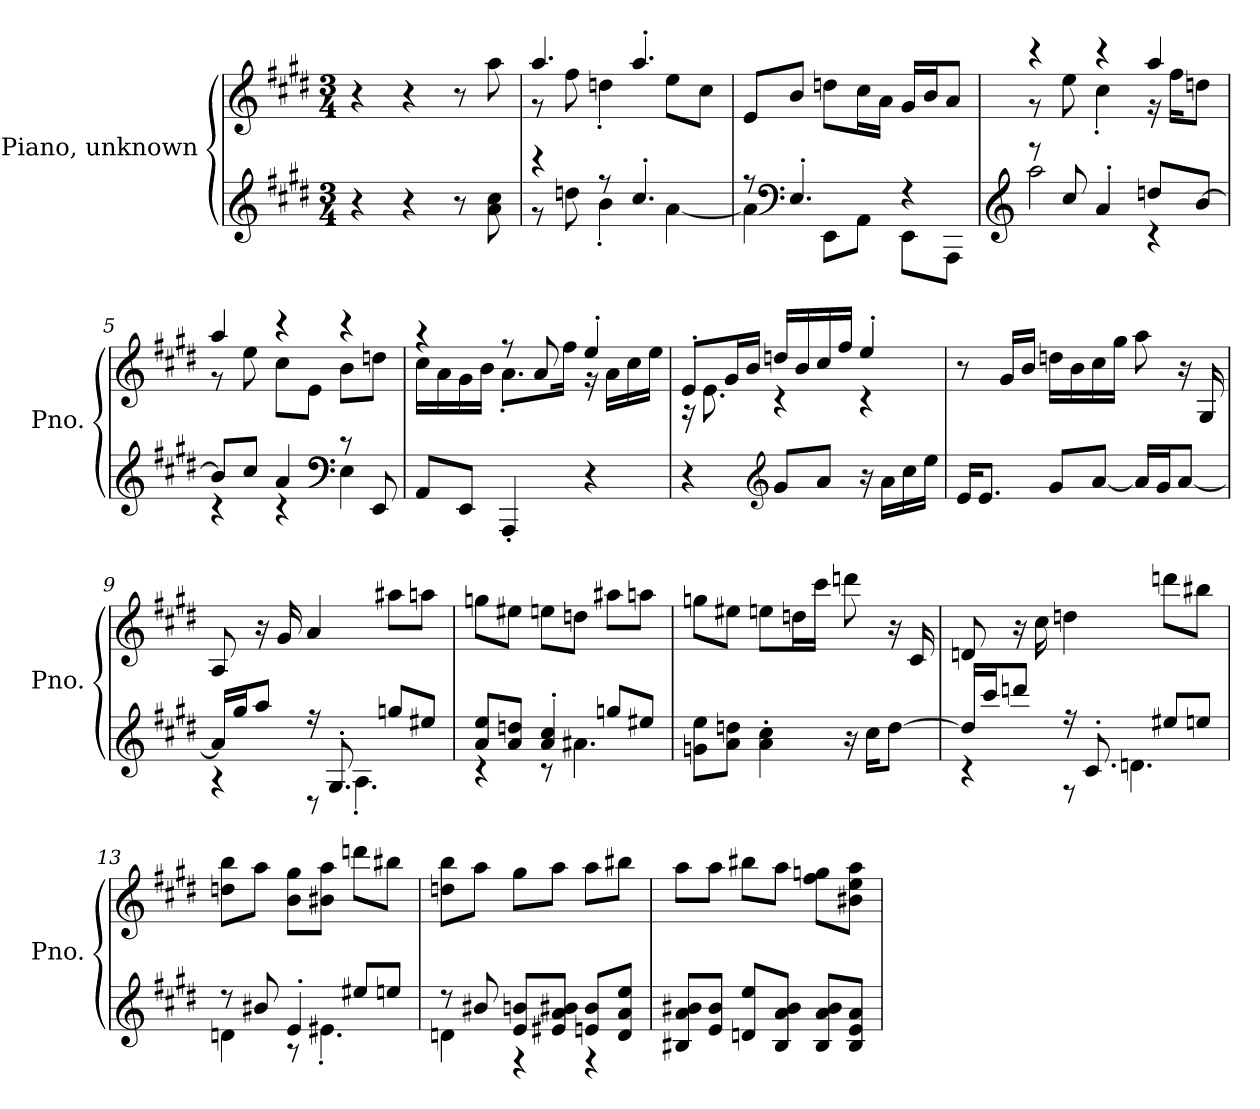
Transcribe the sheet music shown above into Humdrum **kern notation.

**kern	**kern
*part1	*part1
*staff2	*staff1
*I"Piano, unknown	*
*I'Pno.	*
*clefG2	*clefG2
*k[f#c#g#d#]	*k[f#c#g#d#]
*M3/4	*M3/4
*MM115	*MM115
=1	=1
4r	4r
4r	4r
8r	8r
8a\ 8cc#\	8aa\
=2	=2
*^	*^
4r	8r	4.aa/	8r
.	8ddn\	.	8ff#\
8r	4b'\	.	4ddn'\
4.cc#'/	.	4.aa'/	.
.	[4a\	.	8ee\L
.	.	.	8cc#\J
*	*	*v	*v
=3	=3	=3
8r	4a\]	8e/L
*clefF4	*	*
4.E'/	.	8b/J
.	8EE\L	8ddn\L
.	8AA\J	16cc#\L
.	.	16a\JJ
4r	8EE\L	16g#/LL
.	.	16b/J
.	8AAA\J	8a/J
=4	=4	=4
*clefG2	*	*
*	*	*^
8r	2aa\	4r	8r
8cc#/	.	.	8ee\
4a'/	.	4r	4cc#'\
8ddn/L	4r	4aa/	16r
.	.	.	16ff#\KL
[8b/J	.	.	8ddn\J
=5	=5	=5	=5
8b/L]	4r	4aa/	8r
8cc#/J	.	.	8ee\
4a/	4r	4r	8cc#\L
.	.	.	8e\J
*clefF4	*	*	*
8r	4E\	4r	8b\L
8EE/	.	.	8ddn\J
*v	*v	*	*
!!LO:LB:g=z	!!
=6	=6	=6
8AA/L	4r	16cc#\LL
.	.	16a\
8EE/J	.	16g#\
.	.	16b\JJ
4AAA'/	8r	8.a'\L
.	8a/	.
.	.	16ff#\Jk
4r	4ee'/	16r
.	.	16a\LL
.	.	16cc#\
.	.	16ee\JJ
=7	=7	=7
4r	8e'/L	16r
.	.	8.e\
.	16g#/L	.
.	16b/JJ	.
*clefG2	*	*
8g#/L	16ddn/LL	4r
.	16b/	.
8a/J	16cc#/	.
.	16ff#/JJ	.
16r	4ee'/	4r
16a\LL	.	.
16cc#\	.	.
16ee\JJ	.	.
*	*v	*v
=8	=8
16e/KL	8r
8.e/J	.
.	16g#/LL
.	16b/JJ
8g#/L	16ddn\LL
.	16b\
[8a/J	16cc#\
.	16gg#\JJ
16a/LL]	8aa\
16g#/J	.
[8a/J	16r
.	16G#/
!!LO:LB:g=z
=9	=9
*^	*
16a/LL]	4r	8A/
16gg#/J	.	.
8aa/J	.	16r
.	.	16g#/
16r	8r	4a/
8.G#'/	.	.
.	4.A'\	.
8ggn/L	.	8aa#X\L
8ee#X/J	.	8aan\J
=10	=10	=10
8a/ 8ee/L	4r	8ggn\L
8a/ 8ddn/J	.	8ee#X\J
4a/' 4cc#/'	8r	8een\L
.	4.a#X\	8ddn\J
8ggn/L	.	8aa#X\L
8ee#X/J	.	8aan\J
*v	*v	*
=11	=11
8gn\ 8ee\L	8ggn\L
8a\ 8ddn\J	8ee#X\J
4a\' 4cc#\'	8een\L
.	16ddn\L
.	16ccc#\JJ
16r	8dddn\
16cc#\KL	.
[8dd\J	16r
.	16c#/
!!LO:LB:g=z
=12	=12
*^	*
16dd/LL]	4r	8dn/
16ccc#/J	.	.
8dddn/J	.	16r
.	.	16cc#\
16r	8r	4ddn\
8.c#'/	.	.
.	4.dn\	.
8ee#X/L	.	8dddn\L
8een/J	.	8bb#X\J
=13	=13	=13
8r	4dn\	8ddn\ 8bb\L
8b#X/	.	8aa\J
4e'/	8r	8b\ 8gg#\L
.	4.e#X'\	8b#X\ 8aa\J
8ee#X/L	.	8dddn\L
8een/J	.	8bb#X\J
=14	=14	=14
8r	4dn\	8ddn\ 8bb\L
8b#X/	.	8aa\J
8e/ 8bn/L	4r	8gg#\L
8e#X/ 8a/ 8b#X/J	.	8aa\J
8en/ 8b#/L	4r	8aa\L
8d/ 8a/ 8ee/J	.	8bb#X\J
*v	*v	*
!!LO:LB:g=z
=15	=15
8B#X/ 8a/ 8b#X/L	8aa\L
8e/ 8b#/J	8aa\J
8dn/ 8ee/L	8bb#X\L
8B#/ 8a/ 8b#/J	8aa\J
8B#/ 8a/ 8b#/L	8ff#\ 8ggn\L
8B#/ 8e/ 8a/J	8b#X\ 8ee\ 8aa\J
=	=
*-	*-
